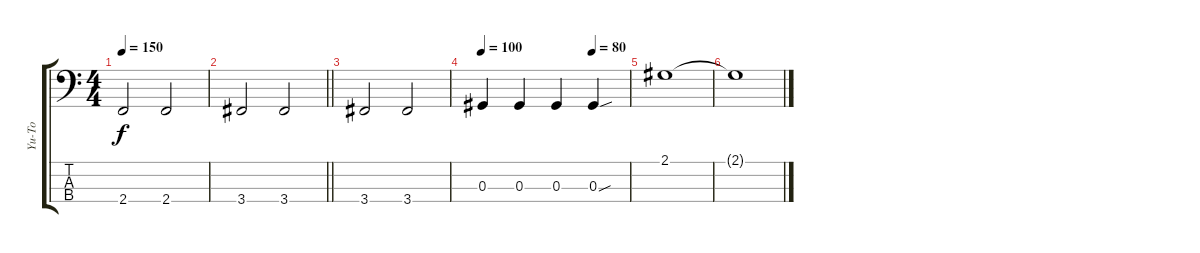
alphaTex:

\track ("Yu-To" "Yu-To") {instrument electricbassfinger}
\staff {score tabs}
\tuning (Gb2 Db2 Ab1 Eb1) {hide}
\ts (4 4)
\tempo 150
\clef f4
\ks c
2.4.2{dy f} 2.4.2 |
\barLineRight lightlight
3.4.2 3.4.2 |
3.4.2 3.4.2 |
\tempo 100
\tempo (80 0.75)
0.3.4 0.3.4 0.3.4 0.3{sou}.4 |
2.1.1 |
2.1{t}.1
